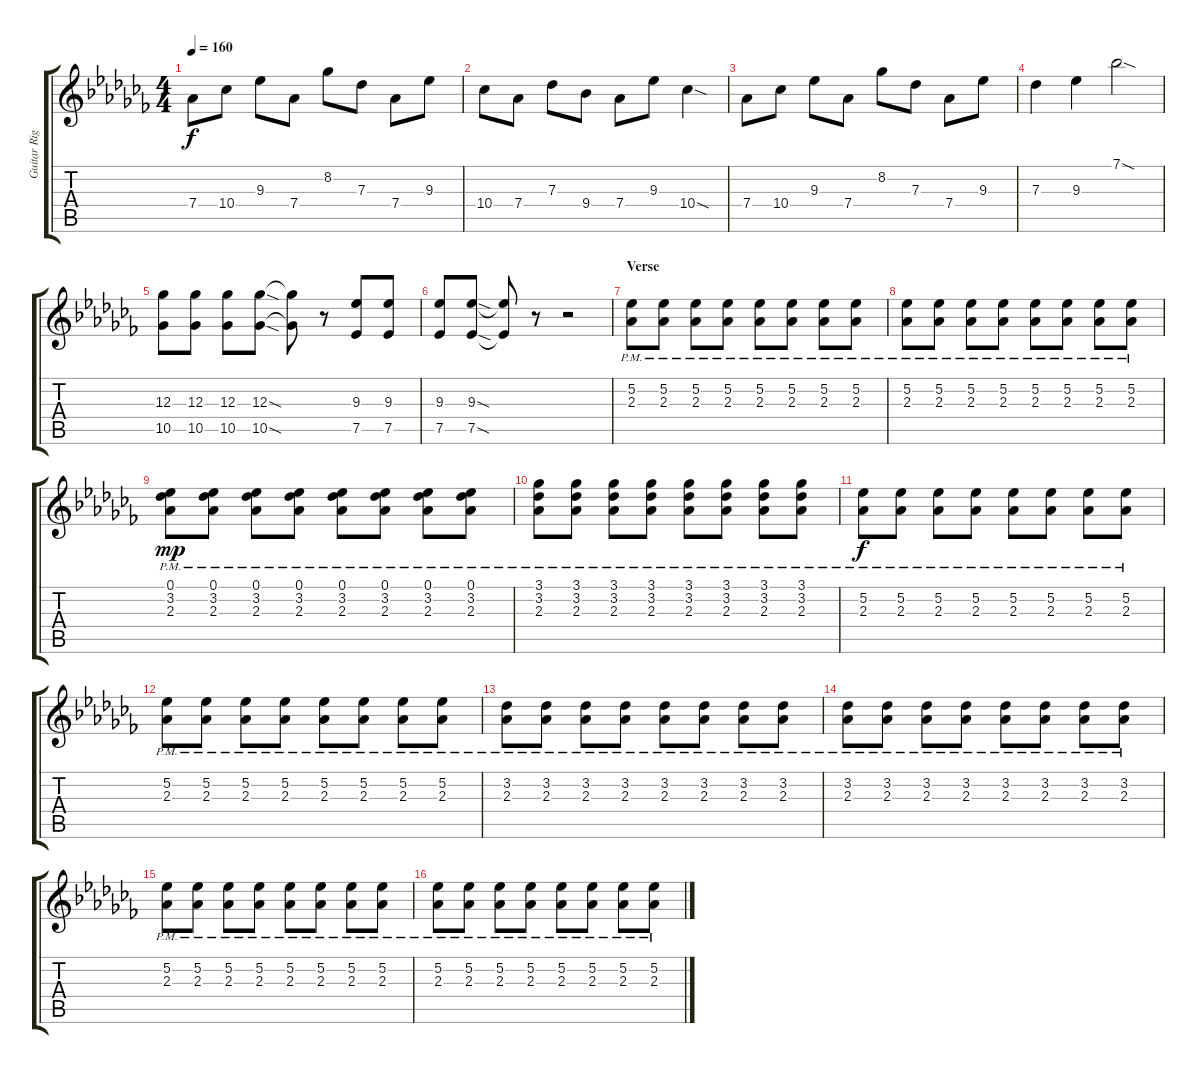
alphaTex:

\track ("Guitar Right" "Guitar Rig") {instrument electricguitarjazz}
\staff {score tabs}
\tuning (Eb4 Bb3 Gb3 Db3 Ab2 Eb2) {hide}
\ts (4 4)
\tempo 160
\clef g2
\ks cb
7.4.8{dy f} 10.4.8 9.3.8 7.4.8 8.2.8 7.3.8 7.4.8 9.3.8 |
10.4.8 7.4.8 7.3.8 9.4.8 7.4.8 9.3.8 10.4{sod}.4 |
7.4.8 10.4.8 9.3.8 7.4.8 8.2.8 7.3.8 7.4.8 9.3.8 |
7.3.4 9.3.4 7.1{sod}.2 |
(12.3 10.5).8 (12.3 10.5).8 (12.3 10.5).8 (12.3{sod} 10.5{sod}).8 (12.3{t} 10.5{t}).8 r.8 (9.3 7.5).8 (9.3 7.5).8 |
(9.3 7.5).8 (9.3{sod} 7.5{sod}).8 (9.3{t} 7.5{t}).8 r.8 r.2 |
\section ("" "Verse")
(5.2{pm} 2.3{pm}).8 (5.2{pm} 2.3{pm}).8 (5.2{pm} 2.3{pm}).8 (5.2{pm} 2.3{pm}).8 (5.2{pm} 2.3{pm}).8 (5.2{pm} 2.3{pm}).8 (5.2{pm} 2.3{pm}).8 (5.2{pm} 2.3{pm}).8 |
(5.2{pm} 2.3{pm}).8 (5.2{pm} 2.3{pm}).8 (5.2{pm} 2.3{pm}).8 (5.2{pm} 2.3{pm}).8 (5.2{pm} 2.3{pm}).8 (5.2{pm} 2.3{pm}).8 (5.2{pm} 2.3{pm}).8 (5.2{pm} 2.3{pm}).8 |
(0.1{pm} 3.2{pm} 2.3{pm}).8{dy mp} (0.1{pm} 3.2{pm} 2.3{pm}).8 (0.1{pm} 3.2{pm} 2.3{pm}).8 (0.1{pm} 3.2{pm} 2.3{pm}).8 (0.1{pm} 3.2{pm} 2.3{pm}).8 (0.1{pm} 3.2{pm} 2.3{pm}).8 (0.1{pm} 3.2{pm} 2.3{pm}).8 (0.1{pm} 3.2{pm} 2.3{pm}).8 |
(3.1{pm} 3.2{pm} 2.3{pm}).8 (3.1{pm} 3.2{pm} 2.3{pm}).8 (3.1{pm} 3.2{pm} 2.3{pm}).8 (3.1{pm} 3.2{pm} 2.3{pm}).8 (3.1{pm} 3.2{pm} 2.3{pm}).8 (3.1{pm} 3.2{pm} 2.3{pm}).8 (3.1{pm} 3.2{pm} 2.3{pm}).8 (3.1{pm} 3.2{pm} 2.3{pm}).8 |
(5.2{pm} 2.3{pm}).8{dy f} (5.2{pm} 2.3{pm}).8 (5.2{pm} 2.3{pm}).8 (5.2{pm} 2.3{pm}).8 (5.2{pm} 2.3{pm}).8 (5.2{pm} 2.3{pm}).8 (5.2{pm} 2.3{pm}).8 (5.2{pm} 2.3{pm}).8 |
(5.2{pm} 2.3{pm}).8 (5.2{pm} 2.3{pm}).8 (5.2{pm} 2.3{pm}).8 (5.2{pm} 2.3{pm}).8 (5.2{pm} 2.3{pm}).8 (5.2{pm} 2.3{pm}).8 (5.2{pm} 2.3{pm}).8 (5.2{pm} 2.3{pm}).8 |
(3.2{pm} 2.3{pm}).8 (3.2{pm} 2.3{pm}).8 (3.2{pm} 2.3{pm}).8 (3.2{pm} 2.3{pm}).8 (3.2{pm} 2.3{pm}).8 (3.2{pm} 2.3{pm}).8 (3.2{pm} 2.3{pm}).8 (3.2{pm} 2.3{pm}).8 |
(3.2{pm} 2.3{pm}).8 (3.2{pm} 2.3{pm}).8 (3.2{pm} 2.3{pm}).8 (3.2{pm} 2.3{pm}).8 (3.2{pm} 2.3{pm}).8 (3.2{pm} 2.3{pm}).8 (3.2{pm} 2.3{pm}).8 (3.2{pm} 2.3{pm}).8 |
(5.2{pm} 2.3{pm}).8 (5.2{pm} 2.3{pm}).8 (5.2{pm} 2.3{pm}).8 (5.2{pm} 2.3{pm}).8 (5.2{pm} 2.3{pm}).8 (5.2{pm} 2.3{pm}).8 (5.2{pm} 2.3{pm}).8 (5.2{pm} 2.3{pm}).8 |
(5.2{pm} 2.3{pm}).8 (5.2{pm} 2.3{pm}).8 (5.2{pm} 2.3{pm}).8 (5.2{pm} 2.3{pm}).8 (5.2{pm} 2.3{pm}).8 (5.2{pm} 2.3{pm}).8 (5.2{pm} 2.3{pm}).8 (5.2{pm} 2.3{pm}).8
